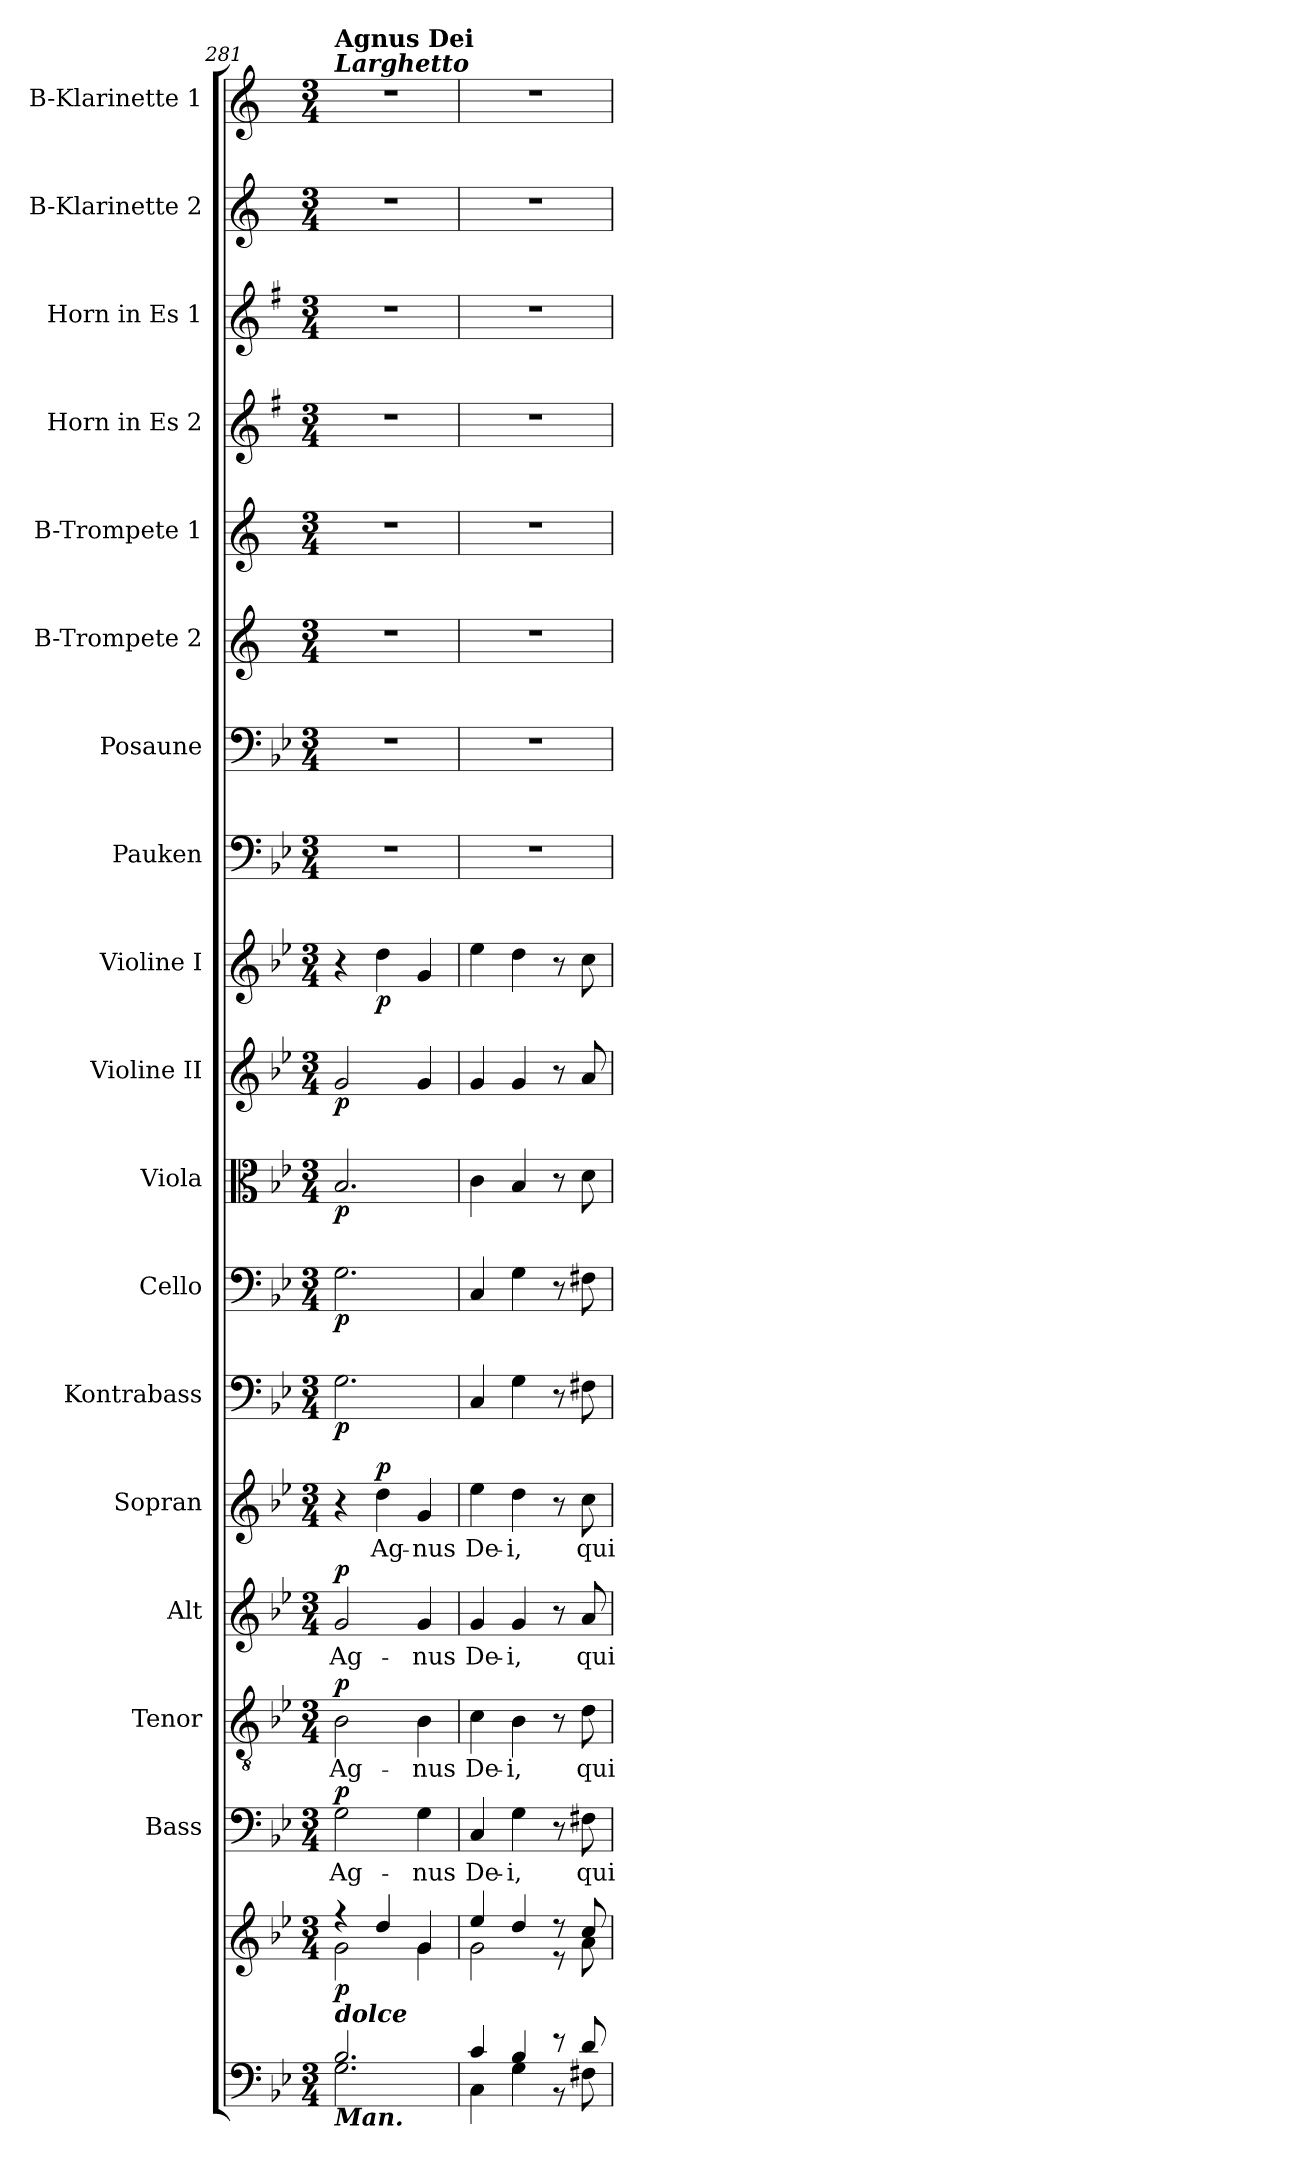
**kern	**kern	**dynam	**kern	**text	**dynam	**kern	**text	**dynam	**kern	**text	**dynam	**kern	**text	**dynam	**kern	**dynam	**kern	**dynam	**kern	**dynam	**kern	**dynam	**kern	**dynam	**kern	**kern	**kern	**kern	**kern	**kern	**kern	**kern
*part18	*part18	*part18	*part17	*part17	*part17	*part16	*part16	*part16	*part15	*part15	*part15	*part14	*part14	*part14	*part13	*part13	*part12	*part12	*part11	*part11	*part10	*part10	*part9	*part9	*part8	*part7	*part6	*part5	*part4	*part3	*part2	*part1
*staff19	*staff18	*staff18/19	*staff17	*staff17	*staff17	*staff16	*staff16	*staff16	*staff15	*staff15	*staff15	*staff14	*staff14	*staff14	*staff13	*staff13	*staff12	*staff12	*staff11	*staff11	*staff10	*staff10	*staff9	*staff9	*staff8	*staff7	*staff6	*staff5	*staff4	*staff3	*staff2	*staff1
*	*	*	*I"Bass	*	*	*I"Tenor	*	*	*I"Alt	*	*	*I"Sopran	*	*	*I"Kontrabass	*	*I"Cello	*	*I"Viola	*	*I"Violine II	*	*I"Violine I	*	*I"Pauken	*I"Posaune	*I"B-Trompete 2	*I"B-Trompete 1	*I"Horn in Es 2	*I"Horn in Es 1	*I"B-Klarinette 2	*I"B-Klarinette 1
*	*	*	*I'B.	*	*	*I'T.	*	*	*I'A.	*	*	*I'S.	*	*	*I'Kb.	*	*	*	*I'Vla.	*	*I'Vl. II	*	*I'Vl. I	*	*I'Pk.	*I'Pos.	*I'B Trp. 2	*I'B Trp. 1	*	*	*I'B Kl. 2	*I'B Kl. 1
!!LO:PB:g=z
*clefF4	*clefG2	*	*clefF4	*	*	*clefGv2	*	*	*clefG2	*	*	*clefG2	*	*	*clefF4	*	*clefF4	*	*clefC3	*	*clefG2	*	*clefG2	*	*clefF4	*clefF4	*clefG2	*clefG2	*clefG2	*clefG2	*clefG2	*clefG2
*	*	*	*	*	*	*	*	*	*	*	*	*	*	*	*ITrd7c12	*	*	*	*	*	*	*	*	*	*	*	*ITrd1c2	*ITrd1c2	*ITrd4c7	*ITrd4c7	*ITrd1c2	*ITrd1c2
*k[b-e-]	*k[b-e-]	*	*k[b-e-]	*	*	*k[b-e-]	*	*	*k[b-e-]	*	*	*k[b-e-]	*	*	*k[b-e-]	*	*k[b-e-]	*	*k[b-e-]	*	*k[b-e-]	*	*k[b-e-]	*	*k[b-e-]	*k[b-e-]	*k[b-e-]	*k[b-e-]	*k[]	*k[]	*k[b-e-]	*k[b-e-]
*B-:	*B-:	*	*B-:	*	*	*B-:	*	*	*B-:	*	*	*B-:	*	*	*B-:	*	*B-:	*	*B-:	*	*B-:	*	*B-:	*	*B-:	*B-:	*B-:	*B-:	*C:	*C:	*B-:	*B-:
*M3/4	*M3/4	*	*M3/4	*	*	*M3/4	*	*	*M3/4	*	*	*M3/4	*	*	*M3/4	*	*M3/4	*	*M3/4	*	*M3/4	*	*M3/4	*	*M3/4	*M3/4	*M3/4	*M3/4	*M3/4	*M3/4	*M3/4	*M3/4
=281	=281	=281	=281	=281	=281	=281	=281	=281	=281	=281	=281	=281	=281	=281	=281	=281	=281	=281	=281	=281	=281	=281	=281	=281	=281	=281	=281	=281	=281	=281	=281	=281
*^	*^	*	*	*	*	*	*	*	*	*	*	*	*	*	*	*	*	*	*	*	*	*	*	*	*	*	*	*	*	*	*	*
!	!	!	!	!	!	!	!	!	!	!	!	!	!	!	!	!	!	!	!	!	!	!	!	!	!	!	!	!	!	!	!	!	!	!LO:TX:a:Bi:t=Larghetto
!	!	!	!	!	!	!	!	!	!	!	!	!	!	!	!	!	!	!	!	!	!	!	!	!	!	!	!	!	!	!	!	!	!	!LO:TX:a:B:t=Agnus Dei
!	!	!LO:TX:b:Bi:t=dolce	!	!	!	!	!	!	!	!	!	!	!	!	!	!	!	!	!	!	!	!	!	!	!	!	!	!	!	!	!	!	!	!
!LO:TX:b:Bi:t=Man.	!	!	!	!	!	!	!	!	!	!	!	!	!	!	!	!	!	!	!	!	!	!	!	!	!	!	!	!	!	!	!	!	!	!
!	!	!	!	!LO:DY:b	!	!LO:LY:b	!LO:DY:a	!	!LO:LY:b	!LO:DY:a	!	!LO:LY:b	!LO:DY:a	!	!	!	!	!LO:DY:b	!	!LO:DY:b	!	!LO:DY:b	!	!LO:DY:b	!	!	!	!	!	!	!	!	!	!
2.B-/	2.G\	4ree	2g\	p	2G\	Ag-	p	2B-\	Ag-	p	2g/	Ag-	p	4r	.	.	2.GG\	p	2.G\	p	2.B-/	p	2g/	p	4r	.	2.r	2.r	2.r	2.r	2.r	2.r	2.r	2.r
!	!	!	!	!	!	!	!	!	!	!	!	!	!	!	!LO:LY:b	!LO:DY:a	!	!	!	!	!	!	!	!	!	!LO:DY:b	!	!	!	!	!	!	!	!
.	.	4dd/	.	.	.	.	.	.	.	.	.	.	.	4dd\	Ag-	p	.	.	.	.	.	.	.	.	4dd\	p	.	.	.	.	.	.	.	.
!	!	!	!	!	!	!LO:LY:b	!	!	!LO:LY:b	!	!	!LO:LY:b	!	!	!LO:LY:b	!	!	!	!	!	!	!	!	!	!	!	!	!	!	!	!	!	!	!
.	.	4g/	4g\	.	4G\	-nus	.	4B-\	-nus	.	4g/	-nus	.	4g/	-nus	.	.	.	.	.	.	.	4g/	.	4g/	.	.	.	.	.	.	.	.	.
=282	=282	=282	=282	=282	=282	=282	=282	=282	=282	=282	=282	=282	=282	=282	=282	=282	=282	=282	=282	=282	=282	=282	=282	=282	=282	=282	=282	=282	=282	=282	=282	=282	=282	=282
!	!	!	!	!	!	!LO:LY:b	!	!	!LO:LY:b	!	!	!LO:LY:b	!	!	!LO:LY:b	!	!	!	!	!	!	!	!	!	!	!	!	!	!	!	!	!	!	!
4c/	4C\	4ee-/	2g\	.	4C/	De-	.	4c\	De-	.	4g/	De-	.	4ee-\	De-	.	4CC/	.	4C/	.	4c\	.	4g/	.	4ee-\	.	2.r	2.r	2.r	2.r	2.r	2.r	2.r	2.r
!	!	!	!	!	!	!LO:LY:b	!	!	!LO:LY:b	!	!	!LO:LY:b	!	!	!LO:LY:b	!	!	!	!	!	!	!	!	!	!	!	!	!	!	!	!	!	!	!
4B-/	4G\	4dd/	.	.	4G\	-i,	.	4B-\	-i,	.	4g/	-i,	.	4dd\	-i,	.	4GG\	.	4G\	.	4B-/	.	4g/	.	4dd\	.	.	.	.	.	.	.	.	.
8r	8r	8r	8r	.	8r	.	.	8r	.	.	8r	.	.	8r	.	.	8r	.	8r	.	8r	.	8r	.	8r	.	.	.	.	.	.	.	.	.
!	!	!	!	!	!	!LO:LY:b	!	!	!LO:LY:b	!	!	!LO:LY:b	!	!	!LO:LY:b	!	!	!	!	!	!	!	!	!	!	!	!	!	!	!	!	!	!	!
8d/	8F#X\	8cc/	8a\	.	8F#X\	qui	.	8d\	qui	.	8a/	qui	.	8cc\	qui	.	8FF#X\	.	8F#X\	.	8d\	.	8a/	.	8cc\	.	.	.	.	.	.	.	.	.
*v	*v	*	*	*	*	*	*	*	*	*	*	*	*	*	*	*	*	*	*	*	*	*	*	*	*	*	*	*	*	*	*	*	*	*
*	*v	*v	*	*	*	*	*	*	*	*	*	*	*	*	*	*	*	*	*	*	*	*	*	*	*	*	*	*	*	*	*	*	*
=	=	=	=	=	=	=	=	=	=	=	=	=	=	=	=	=	=	=	=	=	=	=	=	=	=	=	=	=	=	=	=	=
*-	*-	*-	*-	*-	*-	*-	*-	*-	*-	*-	*-	*-	*-	*-	*-	*-	*-	*-	*-	*-	*-	*-	*-	*-	*-	*-	*-	*-	*-	*-	*-	*-
